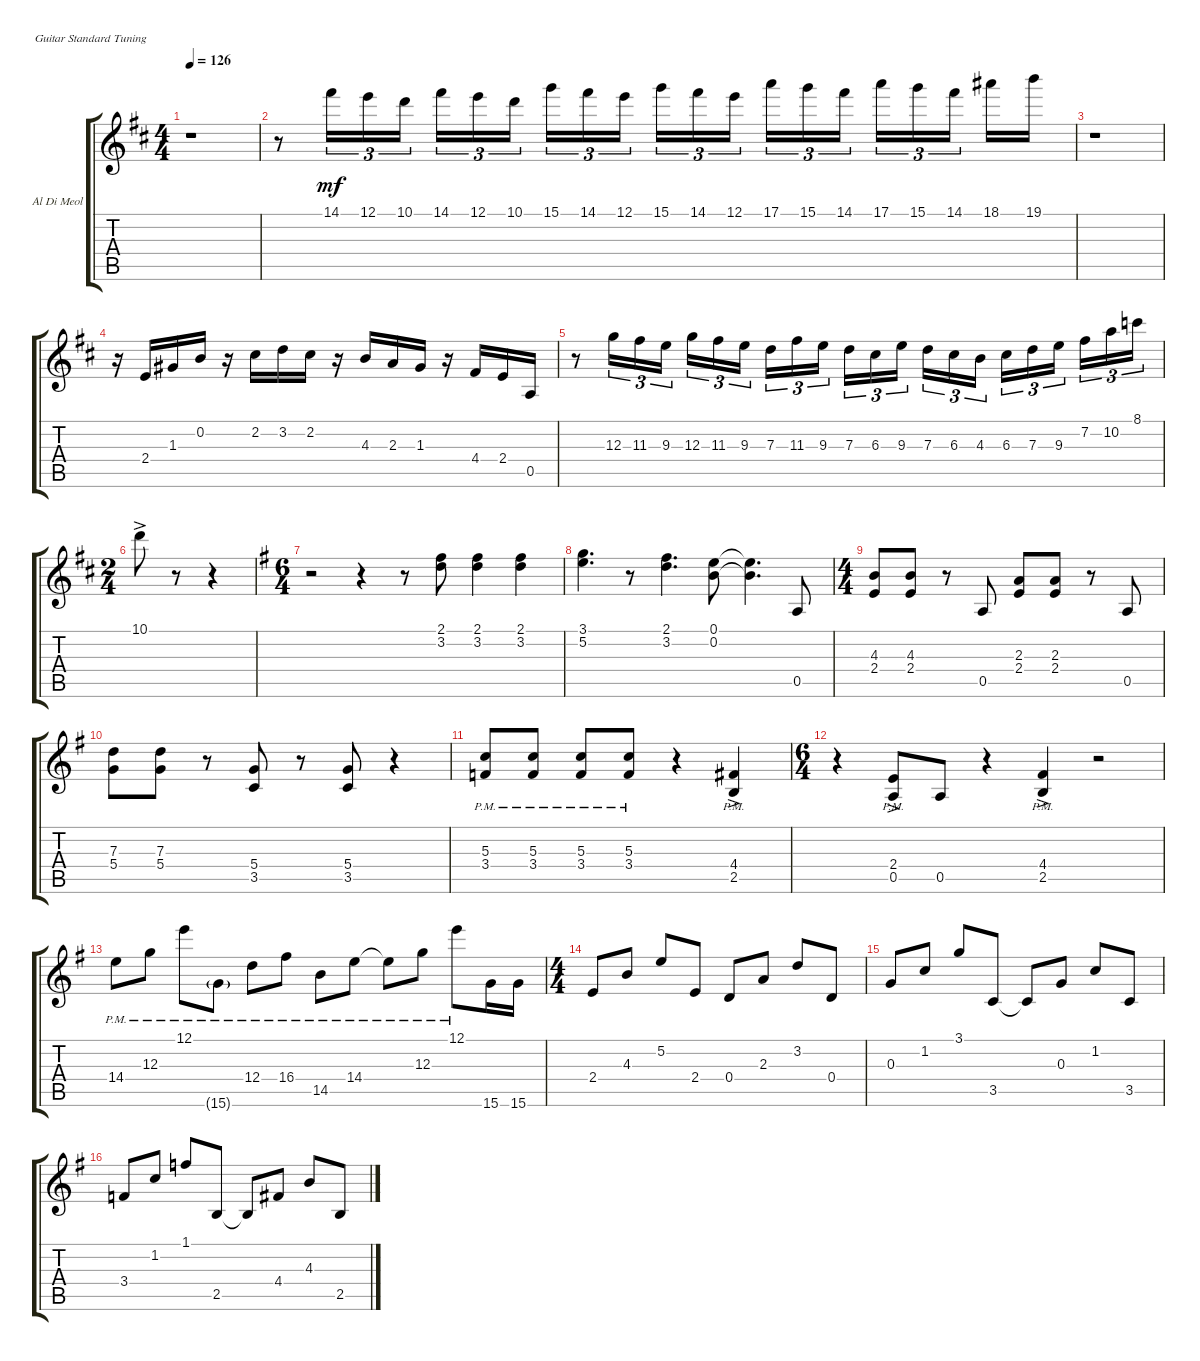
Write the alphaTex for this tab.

\bracketExtendMode groupsimilarinstruments
\firstSystemTrackNameOrientation horizontal
\otherSystemsTrackNameOrientation horizontal
\track ("Al Di Meola" "Al Di Meol") {instrument acousticguitarsteel}
\staff {score tabs}
\tuning (E4 B3 G3 D3 A2 E2)
\ts (4 4)
\tempo 126
\clef g2
\ks d
r.1{dy mf} |
r.8 14.1.16{tu (3 2)} 12.1.16{tu (3 2)} 10.1.16{tu (3 2)} 14.1.16{tu (3 2)} 12.1.16{tu (3 2)} 10.1.16{tu (3 2)} 15.1.16{tu (3 2)} 14.1.16{tu (3 2)} 12.1.16{tu (3 2)} 15.1.16{tu (3 2)} 14.1.16{tu (3 2)} 12.1.16{tu (3 2)} 17.1.16{tu (3 2)} 15.1.16{tu (3 2)} 14.1.16{tu (3 2)} 17.1.16{tu (3 2)} 15.1.16{tu (3 2)} 14.1.16{tu (3 2)} 18.1.16 19.1.16 |
r.1 |
r.16 2.4.16 1.3.16 0.2.16 r.16 2.2.16 3.2.16 2.2.16 r.16 4.3.16 2.3.16 1.3.16 r.16 4.4.16 2.4.16 0.5.16 |
r.8 12.3.16{tu (3 2)} 11.3.16{tu (3 2)} 9.3.16{tu (3 2)} 12.3.16{tu (3 2)} 11.3.16{tu (3 2)} 9.3.16{tu (3 2)} 7.3.16{tu (3 2)} 11.3.16{tu (3 2)} 9.3.16{tu (3 2)} 7.3.16{tu (3 2)} 6.3.16{tu (3 2)} 9.3.16{tu (3 2)} 7.3.16{tu (3 2)} 6.3.16{tu (3 2)} 4.3.16{tu (3 2)} 6.3.16{tu (3 2)} 7.3.16{tu (3 2)} 9.3.16{tu (3 2)} 7.2.16{tu (3 2)} 10.2.16{tu (3 2)} 8.1.16{tu (3 2)} |
\ts (2 4)
10.1{ac}.8 r.8 r.4 |
\ts (6 4)
\section ("" "")
\ks g
r.2 r.4 r.8 (2.1 3.2).8 (2.1 3.2).4 (2.1 3.2).4 |
(3.1 5.2).4{d} r.8 (2.1 3.2).4{d} (0.1 0.2).8 (0.1{t} 0.2{t}).4{d} 0.5.8 |
\ts (4 4)
(4.3 2.4).8 (4.3 2.4).8 r.8 0.5.8 (2.3 2.4).8 (2.3 2.4).8 r.8 0.5.8 |
(7.3 5.4).8 (7.3 5.4).8 r.8 (5.4 3.5).8 r.8 (5.4 3.5).8 r.4 |
(5.3{pm} 3.4{pm}).8 (5.3{pm} 3.4{pm}).8 (5.3{pm} 3.4{pm}).8 (5.3{pm} 3.4{pm}).8 r.4 (4.4{ac pm} 2.5{ac pm}).4 |
\ts (6 4)
r.4 (2.4{ac pm} 0.5{ac pm}).8 0.5.8 r.4 (4.4{ac pm} 2.5{ac pm}).4 r.2 |
14.4{pm}.8 12.3{pm}.8 12.1{pm}.8 15.6{g pm}.8 12.4{pm}.8 16.4{pm}.8 14.5{pm}.8 14.4{pm}.8 14.4{pm t}.8 12.3{pm}.8 12.1{pm}.8 15.6.16 15.6.16 |
\ts (4 4)
2.4.8 4.3.8 5.2.8 2.4.8 0.4.8 2.3.8 3.2.8 0.4.8 |
0.3.8 1.2.8 3.1.8 3.5.8 3.5{t}.8 0.3.8 1.2.8 3.5.8 |
3.4.8 1.2.8 1.1.8 2.5.8 2.5{t}.8 4.4.8 4.3.8 2.5.8
